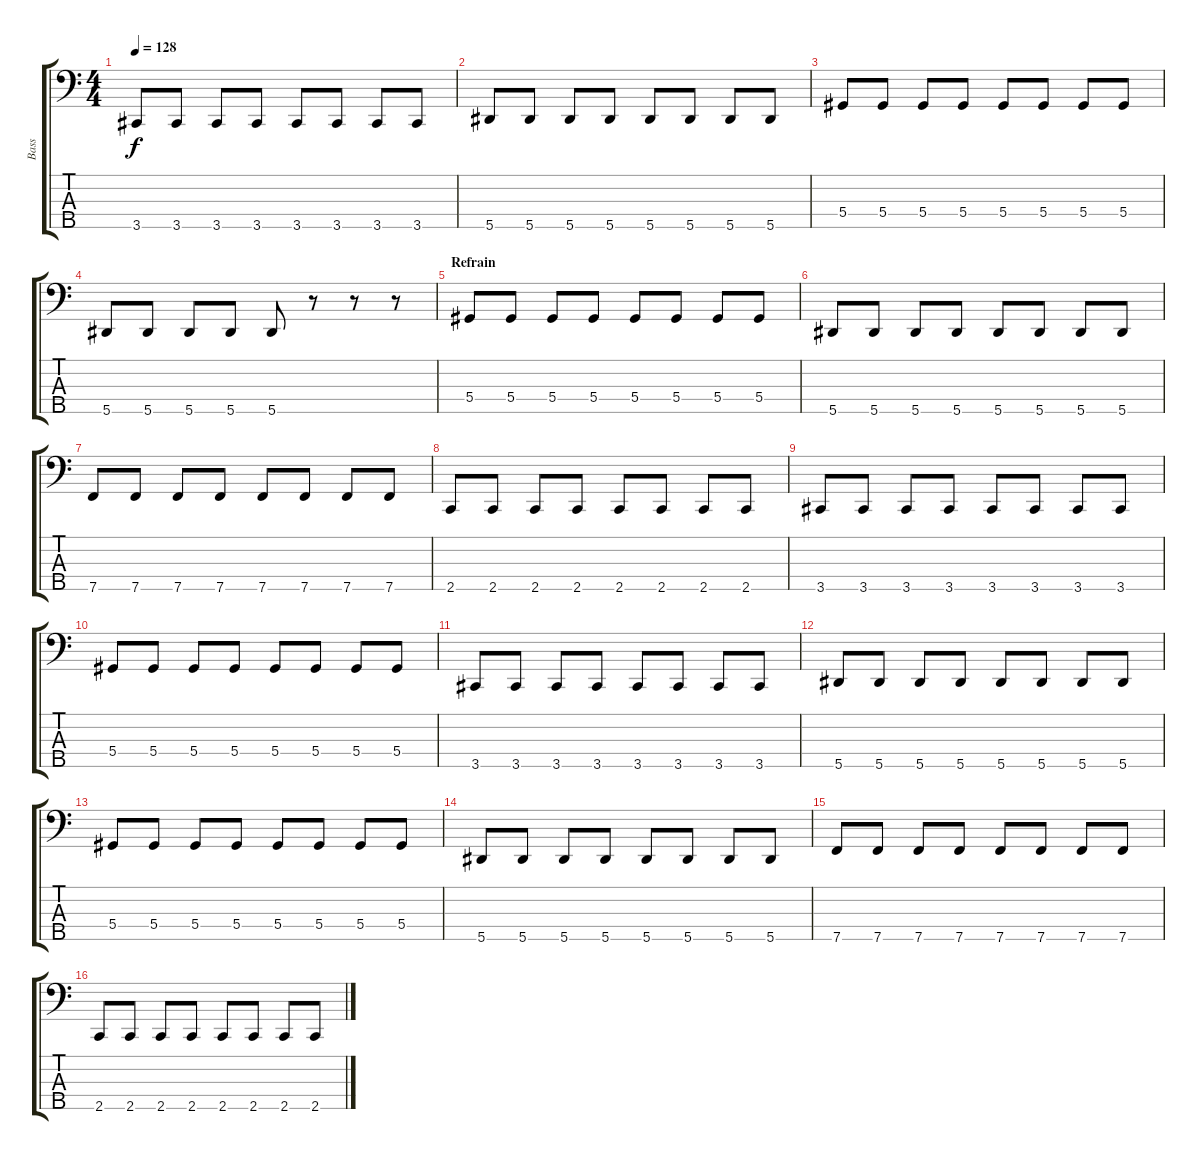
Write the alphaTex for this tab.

\track ("Bass" "Bass") {instrument electricbassfinger}
\staff {score tabs}
\tuning (Gb2 Db2 Ab1 Eb1 Bb0) {hide}
\ts (4 4)
\tempo 128
\clef f4
\ks c
3.5.8{dy f} 3.5.8 3.5.8 3.5.8 3.5.8 3.5.8 3.5.8 3.5.8 |
5.5.8 5.5.8 5.5.8 5.5.8 5.5.8 5.5.8 5.5.8 5.5.8 |
5.4.8 5.4.8 5.4.8 5.4.8 5.4.8 5.4.8 5.4.8 5.4.8 |
5.5.8 5.5.8 5.5.8 5.5.8 5.5.8 r.8 r.8 r.8 |
\section ("" "Refrain")
5.4.8 5.4.8 5.4.8 5.4.8 5.4.8 5.4.8 5.4.8 5.4.8 |
5.5.8 5.5.8 5.5.8 5.5.8 5.5.8 5.5.8 5.5.8 5.5.8 |
7.5.8 7.5.8 7.5.8 7.5.8 7.5.8 7.5.8 7.5.8 7.5.8 |
2.5.8 2.5.8 2.5.8 2.5.8 2.5.8 2.5.8 2.5.8 2.5.8 |
3.5.8 3.5.8 3.5.8 3.5.8 3.5.8 3.5.8 3.5.8 3.5.8 |
5.4.8 5.4.8 5.4.8 5.4.8 5.4.8 5.4.8 5.4.8 5.4.8 |
3.5.8 3.5.8 3.5.8 3.5.8 3.5.8 3.5.8 3.5.8 3.5.8 |
5.5.8 5.5.8 5.5.8 5.5.8 5.5.8 5.5.8 5.5.8 5.5.8 |
5.4.8 5.4.8 5.4.8 5.4.8 5.4.8 5.4.8 5.4.8 5.4.8 |
5.5.8 5.5.8 5.5.8 5.5.8 5.5.8 5.5.8 5.5.8 5.5.8 |
7.5.8 7.5.8 7.5.8 7.5.8 7.5.8 7.5.8 7.5.8 7.5.8 |
2.5.8 2.5.8 2.5.8 2.5.8 2.5.8 2.5.8 2.5.8 2.5.8
